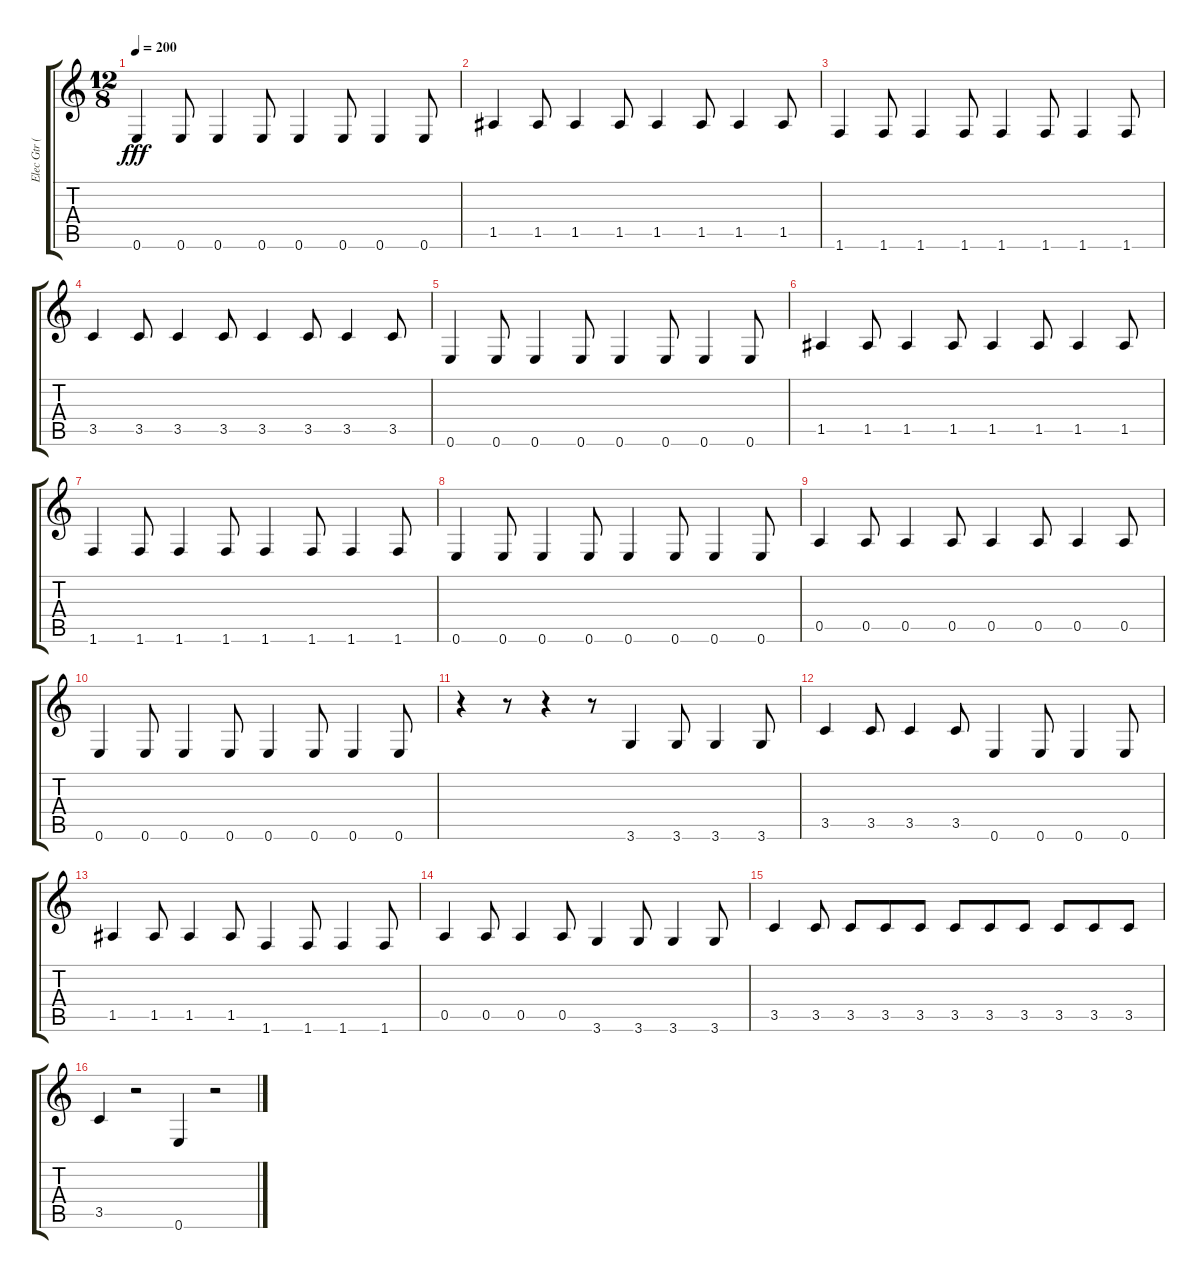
\track ("Elec Gtr (muted)" "Elec Gtr (") {instrument electricguitarmuted}
\staff {score tabs}
\tuning (E4 B3 G3 D3 A2 E2) {hide}
\ts (12 8)
\tempo 200
\clef g2
\ks c
0.6.4{dy fff} 0.6.8 0.6.4 0.6.8 0.6.4 0.6.8 0.6.4 0.6.8 |
1.5.4 1.5.8 1.5.4 1.5.8 1.5.4 1.5.8 1.5.4 1.5.8 |
1.6.4 1.6.8 1.6.4 1.6.8 1.6.4 1.6.8 1.6.4 1.6.8 |
3.5.4 3.5.8 3.5.4 3.5.8 3.5.4 3.5.8 3.5.4 3.5.8 |
0.6.4 0.6.8 0.6.4 0.6.8 0.6.4 0.6.8 0.6.4 0.6.8 |
1.5.4 1.5.8 1.5.4 1.5.8 1.5.4 1.5.8 1.5.4 1.5.8 |
1.6.4 1.6.8 1.6.4 1.6.8 1.6.4 1.6.8 1.6.4 1.6.8 |
0.6.4 0.6.8 0.6.4 0.6.8 0.6.4 0.6.8 0.6.4 0.6.8 |
0.5.4 0.5.8 0.5.4 0.5.8 0.5.4 0.5.8 0.5.4 0.5.8 |
0.6.4 0.6.8 0.6.4 0.6.8 0.6.4 0.6.8 0.6.4 0.6.8 |
r.4 r.8 r.4 r.8 3.6.4 3.6.8 3.6.4 3.6.8 |
3.5.4 3.5.8 3.5.4 3.5.8 0.6.4 0.6.8 0.6.4 0.6.8 |
1.5.4 1.5.8 1.5.4 1.5.8 1.6.4 1.6.8 1.6.4 1.6.8 |
0.5.4 0.5.8 0.5.4 0.5.8 3.6.4 3.6.8 3.6.4 3.6.8 |
3.5.4 3.5.8 3.5.8 3.5.8 3.5.8 3.5.8 3.5.8 3.5.8 3.5.8 3.5.8 3.5.8 |
3.5.4 r.2 0.6.4 r.2
